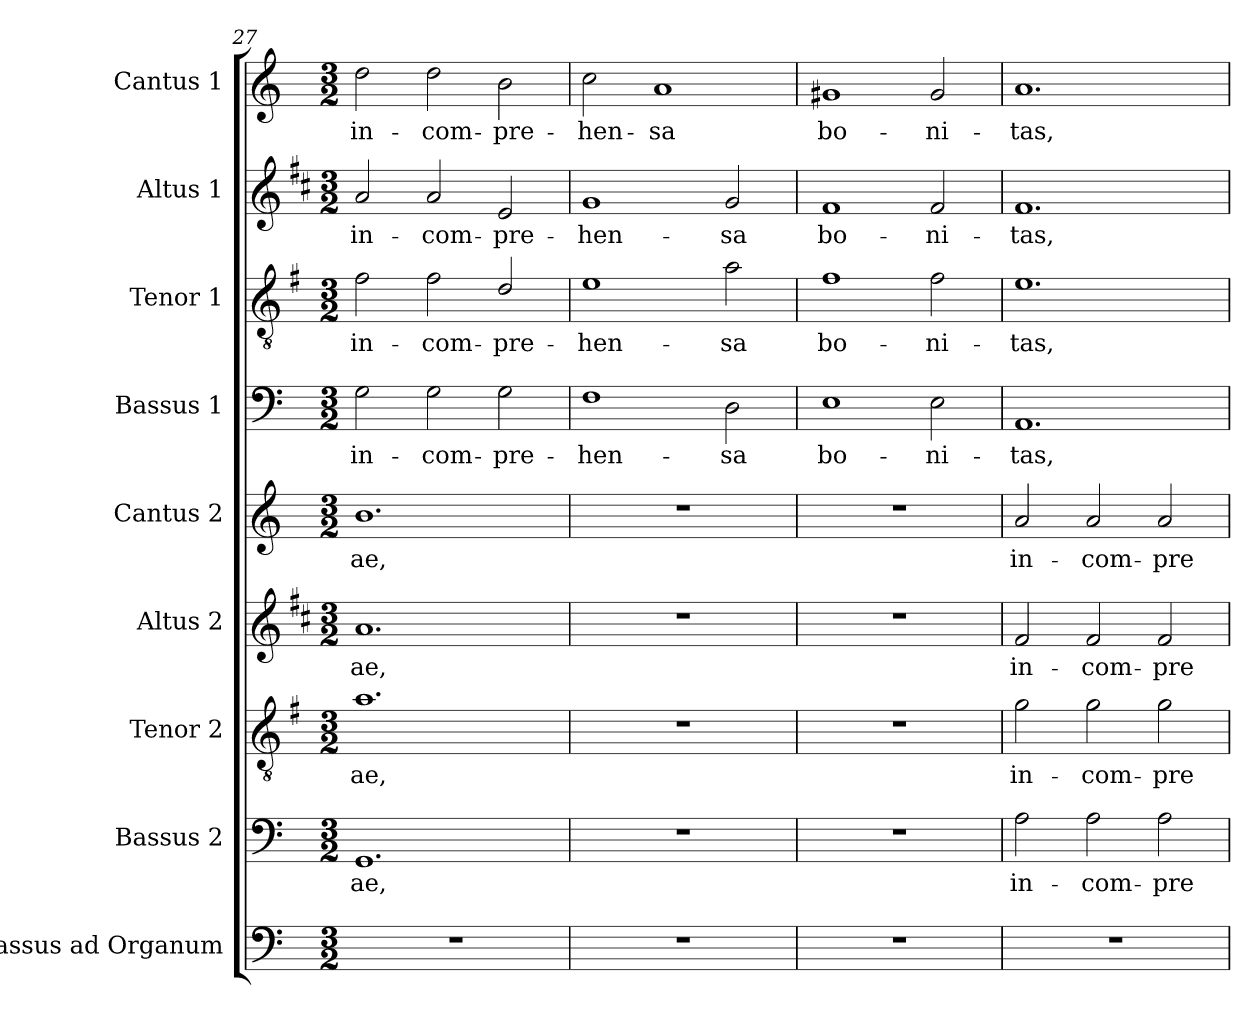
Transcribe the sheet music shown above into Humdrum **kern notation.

**kern	**kern	**text	**kern	**text	**kern	**text	**kern	**text	**kern	**text	**kern	**text	**kern	**text	**kern	**text
*part9	*part8	*part8	*part7	*part7	*part6	*part6	*part5	*part5	*part4	*part4	*part3	*part3	*part2	*part2	*part1	*part1
*staff9	*staff8	*staff8	*staff7	*staff7	*staff6	*staff6	*staff5	*staff5	*staff4	*staff4	*staff3	*staff3	*staff2	*staff2	*staff1	*staff1
*I"Bassus ad Organum	*I"Bassus 2	*	*I"Tenor 2	*	*I"Altus 2	*	*I"Cantus 2	*	*I"Bassus 1	*	*I"Tenor 1	*	*I"Altus 1	*	*I"Cantus 1	*
*I'Org	*I'B2	*	*I'T2	*	*I'A2	*	*I'C2	*	*I'B1	*	*I'T1	*	*I'A1	*	*I'C1	*
*clefF4	*clefF4	*	*clefGv2	*	*clefG2	*	*clefG2	*	*clefF4	*	*clefGv2	*	*clefG2	*	*clefG2	*
*	*	*	*ITrd4c7	*	*ITrd1c2	*	*	*	*	*	*ITrd4c7	*	*ITrd1c2	*	*	*
*k[]	*k[]	*	*k[]	*	*k[]	*	*k[]	*	*k[]	*	*k[]	*	*k[]	*	*k[]	*
*C:	*C:	*	*C:	*	*C:	*	*C:	*	*C:	*	*C:	*	*C:	*	*C:	*
*M3/2	*M3/2	*	*M3/2	*	*M3/2	*	*M3/2	*	*M3/2	*	*M3/2	*	*M3/2	*	*M3/2	*
=27	=27	=27	=27	=27	=27	=27	=27	=27	=27	=27	=27	=27	=27	=27	=27	=27
!	!	!LO:LY:b	!	!LO:LY:b	!	!LO:LY:b	!	!LO:LY:b	!	!LO:LY:b	!	!LO:LY:b	!	!LO:LY:b	!	!LO:LY:b
1.r	1.GG	-ae,	1.d	-ae,	1.g	-ae,	1.b	-ae,	2G\	in-	2B\	in-	2g/	in-	2dd\	in-
!	!	!	!	!	!	!	!	!	!	!LO:LY:b	!	!LO:LY:b	!	!LO:LY:b	!	!LO:LY:b
.	.	.	.	.	.	.	.	.	2G\	-com-	2B\	-com-	2g/	-com-	2dd\	-com-
!	!	!	!	!	!	!	!	!	!	!LO:LY:b	!	!LO:LY:b	!	!LO:LY:b	!	!LO:LY:b
.	.	.	.	.	.	.	.	.	2G\	-pre-	2G/	-pre-	2d/	-pre-	2b\	-pre-
=28	=28	=28	=28	=28	=28	=28	=28	=28	=28	=28	=28	=28	=28	=28	=28	=28
!	!	!	!	!	!	!	!	!	!	!LO:LY:b	!	!LO:LY:b	!	!LO:LY:b	!	!LO:LY:b
1.r	1.r	.	1.r	.	1.r	.	1.r	.	1F	-hen-	1A	-hen-	1f	-hen-	2cc\	-hen-
!	!	!	!	!	!	!	!	!	!	!	!	!	!	!	!	!LO:LY:b
.	.	.	.	.	.	.	.	.	.	.	.	.	.	.	1a	-sa
!	!	!	!	!	!	!	!	!	!	!LO:LY:b	!	!LO:LY:b	!	!LO:LY:b	!	!
.	.	.	.	.	.	.	.	.	2D\	-sa	2d\	-sa	2f/	-sa	.	.
=29	=29	=29	=29	=29	=29	=29	=29	=29	=29	=29	=29	=29	=29	=29	=29	=29
!	!	!	!	!	!	!	!	!	!	!LO:LY:b	!	!LO:LY:b	!	!LO:LY:b	!	!LO:LY:b
1.r	1.r	.	1.r	.	1.r	.	1.r	.	1E	bo-	1B	bo-	1e	bo-	1g#X	bo-
!	!	!	!	!	!	!	!	!	!	!LO:LY:b	!	!LO:LY:b	!	!LO:LY:b	!	!LO:LY:b
.	.	.	.	.	.	.	.	.	2E\	-ni-	2B\	-ni-	2e/	-ni-	2g#/	-ni-
=30	=30	=30	=30	=30	=30	=30	=30	=30	=30	=30	=30	=30	=30	=30	=30	=30
!	!	!LO:LY:b	!	!LO:LY:b	!	!LO:LY:b	!	!LO:LY:b	!	!LO:LY:b	!	!LO:LY:b	!	!LO:LY:b	!	!LO:LY:b
1.r	2A\	in-	2c\	in-	2e/	in-	2a/	in-	1.AA	-tas,	1.A	-tas,	1.e	-tas,	1.a	-tas,
!	!	!LO:LY:b	!	!LO:LY:b	!	!LO:LY:b	!	!LO:LY:b	!	!	!	!	!	!	!	!
.	2A\	-com-	2c\	-com-	2e/	-com-	2a/	-com-	.	.	.	.	.	.	.	.
!	!	!LO:LY:b	!	!LO:LY:b	!	!LO:LY:b	!	!LO:LY:b	!	!	!	!	!	!	!	!
.	2A\	-pre-	2c\	-pre-	2e/	-pre-	2a/	-pre-	.	.	.	.	.	.	.	.
=	=	=	=	=	=	=	=	=	=	=	=	=	=	=	=	=
*-	*-	*-	*-	*-	*-	*-	*-	*-	*-	*-	*-	*-	*-	*-	*-	*-
